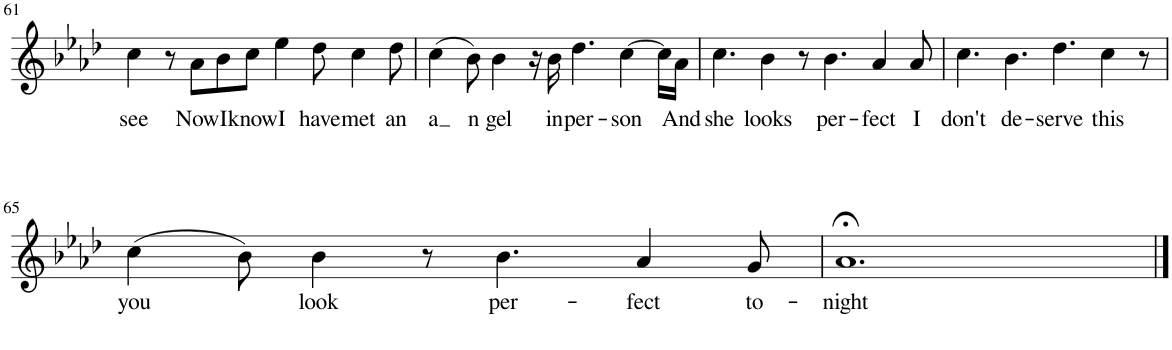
**kern	**text
*part1	*part1
*staff1	*staff1
*I"Flute	*
*I'Fl.	*
!!LO:PB:g=z
*clefG2	*
*k[b-e-a-d-]	*
*M12/8	*
=61	=61
!	!LO:LY:b
4cc\	see
8r	.
!	!LO:LY:b
8a-\L	Now
!	!LO:LY:b
8b-\	I
!	!LO:LY:b
8cc\J	know
!	!LO:LY:b
4ee-\	I
!	!LO:LY:b
8dd-\	have
!	!LO:LY:b
4cc\	met
!	!LO:LY:b
8dd-\	an
=62	=62
!	!LO:LY:b
(4cc\	a
!	!LO:LY:b
8b-\)	n
!	!LO:LY:b
4b-\	gel
16r	.
!	!LO:LY:b
16b-\	in
!	!LO:LY:b
4.dd-\	per-
!	!LO:LY:b
[4cc\	-son
16cc\LL]	.
!	!LO:LY:b
16a-\JJ	And
=63	=63
!	!LO:LY:b
4.cc\	she
!	!LO:LY:b
4b-\	looks
8r	.
!	!LO:LY:b
4.b-\	per-
!	!LO:LY:b
4a-/	-fect
!	!LO:LY:b
8a-/	I
=64	=64
!	!LO:LY:b
4.cc\	don't
!	!LO:LY:b
4.b-\	de-
!	!LO:LY:b
4.dd-\	-serve
!	!LO:LY:b
4cc\	this
8r	.
!!LO:LB:g=z
=65	=65
!	!LO:LY:b
(4cc\	you
8b-\)	.
!	!LO:LY:b
4b-\	look
8r	.
!	!LO:LY:b
4.b-\	per-
!	!LO:LY:b
4a-/	-fect
!	!LO:LY:b
8g/	to-
=66	=66
!	!LO:LY:b
1.a-;<	-night
==	==
*-	*-
